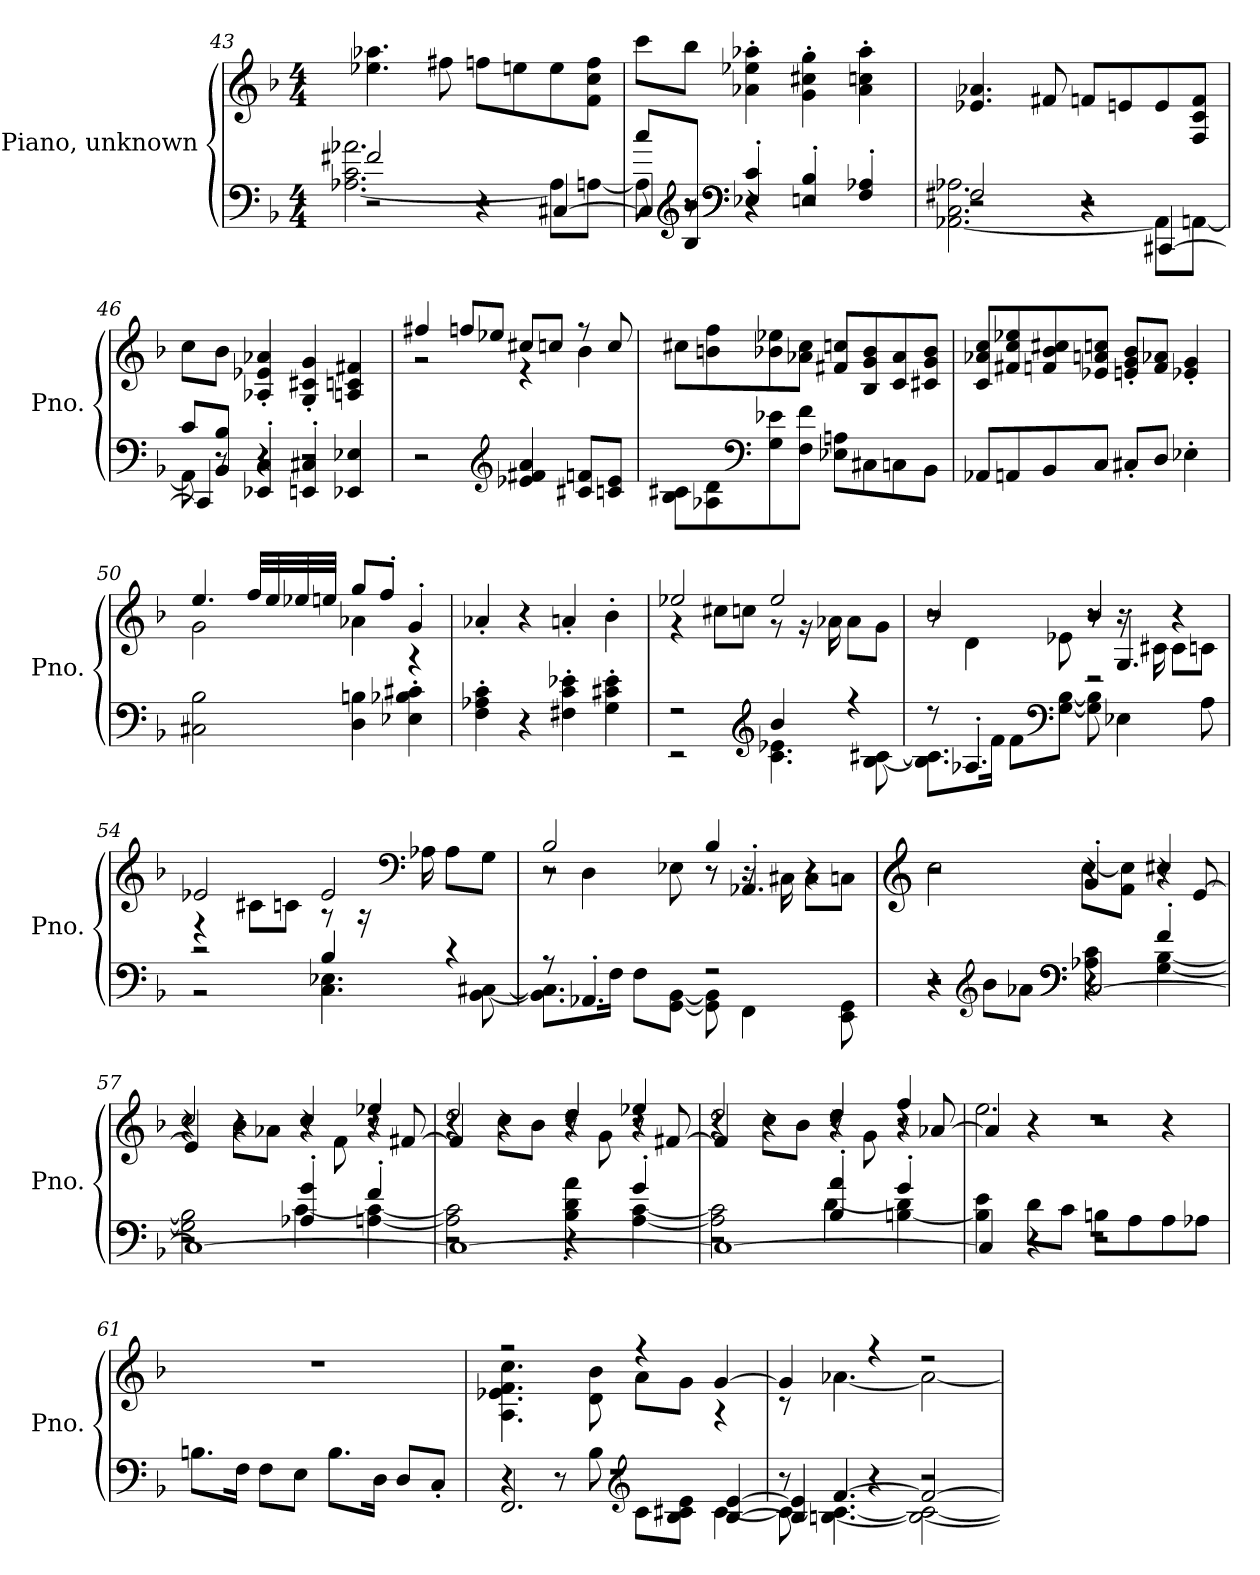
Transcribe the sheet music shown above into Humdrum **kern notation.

**kern	**kern
*part1	*part1
*staff2	*staff1
*I"Piano, unknown	*
*I'Pno.	*
!!LO:LB:g=z
*clefF4	*clefG2
*k[b-]	*k[b-]
*M4/4	*M4/4
=43	=43
*^	*
*	*^	*
2f#X/	[2.A-X\ 2.c\ 2.a-X\	2r	4.ee-X\ 4.aa-X\
.	.	.	8ff#X\
2r	.	4r	8ffn\L
.	.	.	8een\
.	8A-\L]	[4C#X/	8ee\
.	[8An\J	.	8f\ 8cc\ 8ff\J
=44	=44	=44	=44
8cc/L	8A\]	4C#/]	8ccc\L
*clefG2	*	*	*
8B-/ 8b-/J	8r	.	8bb-\J
*clefF4	*	*	*
4E-X/' 4c/'	4r	4r	4a-X\' 4ee-X\' 4aa-X\'
4En/' 4B-/'	2r	2r	4g\' 4cc#X\' 4gg\'
4F/' 4A-X/'	.	.	4a-\' 4ccn\' 4aa-\'
=45	=45	=45	=45
2F#X/	[2.AA-X\ 2.C\ 2.A-X\	2r	4.e-X/ 4.a-X/
.	.	.	8f#X/
2r	.	4r	8fn/L
.	.	.	8en/
.	8AA-\L]	[4CC#X/	8e/
.	[8AAn\J	.	8F/ 8c/ 8f/J
!!LO:LB:g=z
=46	=46	=46	=46
8c/L	8AA\]	4CC#/]	8cc\L
8BB-/ 8B-/J	8r	.	8b-\J
4EE-X/' 4C/'	4r	4r	4A-X/' 4e-X/' 4a-X/'
4EEn/' 4C#X/'	2r	2r	4G/' 4c#X/' 4g/'
4EE-X/ 4E-X/	.	.	4An/ 4cn/ 4f#X/
*v	*v	*v	*
=47	=47
*	*^
2r	4ff#X/	2r
.	8ffn/L	.
.	8ee-X/J	.
*clefG2	*	*
4e-X/ 4f#X/ 4a/	8cc#X/L	4r
.	8ccn/J	.
8c#X/ 8fn/L	8r	4b-\
8cn/ 8e-/J	8cc/	.
*	*v	*v
=48	=48
8B-\ 8c#X\L	8cc#X\L
8A-X\ 8d\	8bn\ 8ff\
*clefF4	*
8G\ 8e-X\	8b-X\ 8ee-X\
8F\ 8f\J	8a-X\ 8cc#\J
8E-X\ 8An\L	8f#X/ 8ccn/L
8C#X\	8B-/ 8g/ 8b-/
8Cn\	8c/ 8a-/
8BB-\J	8c#X/ 8g/ 8b-/J
!!LO:LB:g=z
=49	=49
8AA-X/L	8c/ 8a-X/ 8cc/L
8AAn/	8f#X/ 8cc/ 8ee-X/
8BB-/	8fn/ 8b-/ 8cc#X/
8C/J	8e-X/ 8an/ 8ccn/J
8C#X'/L	8en/' 8g/' 8b-/'L
8D/J	8f/ 8a-X/J
4E-X'\	4e-X/' 4g/'
=50	=50
*	*^
2C#X\ 2B-\	4.ee/	2g\
.	32ff/LLL	.
.	32ee/	.
.	32ee-X/	.
.	32een/JJJ	.
4D\ 4Bn\	8gg/L	4a-X\
.	8ff'/J	.
4E-X\' 4B-X\' 4c#X\'	4g'/	4r
*	*v	*v
=51	=51
4F\' 4A-X\' 4c\'	4a-X'/
4r	4r
4F#X\' 4c\' 4e-X\'	4an'/
4G\' 4c#X\' 4e-\'	4b-'\
!!LO:LB:g=z
=52	=52
*^	*^
2r	2r	2ee-X/	4r
.	.	.	8cc#X\L
.	.	.	8ccn\J
*clefG2	*	*	*
4b-/	4.c\ 4.e-X\	2ee-/	8r
.	.	.	16r
.	.	.	16a-X\
4r	.	.	8a-\L
.	[8B-\ [8c#X\	.	8g\J
=53	=53	=53	=53
*	*	*	*^
8r	8.B-\] 8.c#\]L	2b-/	8r	2r
4.A-X'/	.	.	4d\	.
.	16f\Jk	.	.	.
.	8f\L	.	.	.
*clefF4	*	*	*	*
.	[8G\ [8B-\J	.	8e-X\	.
2r	8G\] 8B-\]	4b-/	8r	8r
.	4E-X\	.	16r	4.G'/
.	.	.	16c#X\	.
.	.	4r	8c#\L	.
.	8A-\	.	8cn\J	.
*	*	*	*v	*v
!!LO:PB:g=z
=54	=54	=54	=54
2r	2r	2e-X/	4r
.	.	.	8c#X\L
.	.	.	8cn\J
4B-/	4.C\ 4.E-X\	2e-/	8r
.	.	.	16r
*	*	*clefF4	*
.	.	.	16A-X\
4r	.	.	8A-\L
.	[8BB-\ [8C#X\	.	8G\J
=55	=55	=55	=55
*	*	*	*^
8r	8.BB-\] 8.C#\]L	2B-/	8r	2r
4.AA-X'/	.	.	4D\	.
.	16F\Jk	.	.	.
.	8F\L	.	.	.
.	[8GG\ [8BB-\J	.	8E-X\	.
2r	8GG\] 8BB-\]	4B-/	8r	8r
.	4FF\	.	16r	4.AA-X'/
.	.	.	16C#X\	.
.	.	4r	8C#\L	.
.	8EE\ 8GG\	.	8Cn\J	.
*v	*v	*	*	*
!!LO:LB:g=z	!!	!!
=56	=56	=56	=56
*	*clefG2	*	*
*^	*	*	*
*	*^	*	*	*
2r	4r	2r	2r	2cc\	2r
*clefG2	*	*	*	*	*
.	8b-\L	.	.	.	.
.	8a-X\J	.	.	.	.
*clefF4	*	*	*	*	*
4r	4A-X\ 4c\	[2C/	4g'/	[8cc\L	4r
.	.	.	.	8f\ 8cc\]J	.
4f'/	[4G\ [4B-\	.	4cc#X/	4r	8r
.	.	.	.	.	[8e/
=57	=57	=57	=57	=57	=57
2r	2G\] 2B-\]	1C_	2cc/	4r	4e/]
.	.	.	.	8b-\L	4r
.	.	.	.	8a-X\J	.
4A-X/' 4g/'	[4c\	.	4cc/	8r	4r
.	.	.	.	8f\	.
4f'/	[4An\ 4c\_	.	4ee-X/	4r	8r
.	.	.	.	.	[8f#X/
=58	=58	=58	=58	=58	=58
2r	2A\] 2c\]	1C_	2dd/	4r	4f#/]
.	.	.	.	8cc\L	4r
.	.	.	.	8b-\J	.
4r	4B-\' 4d\' 4a\'	.	4dd/	8r	4r
.	.	.	.	8g\	.
4g'/	[4A\ [4c\	.	4ee-X/	4r	8r
.	.	.	.	.	[8f#X/
=59	=59	=59	=59	=59	=59
2r	2A\] 2c\]	1C_	2dd/	4r	4f#/]
.	.	.	.	8cc\L	4r
.	.	.	.	8b-\J	.
4B-/' 4a/'	[4d\	.	4dd/	8r	4r
.	.	.	.	8g\	.
4g'/	[4Bn\ 4d\]	.	4ff/	4r	8r
.	.	.	.	.	[8a-X/
!!LO:LB:g=z	!!	!!
=60	=60	=60	=60	=60	=60
1r	4B\] 4e\	4C/]	1r	2.ee\	4a-/]
.	8d\L	4r	.	.	4r
.	8c\J	.	.	.	.
.	8Bn\L	2r	.	.	2r
.	8A\	.	.	.	.
.	8A\	.	.	4r	.
.	8A-X\J	.	.	.	.
*v	*v	*v	*	*	*
*	*v	*v	*v
=61	=61
8.Bn\L	1r
16F\Jk	.
8F\L	.
8E\J	.
8.B\L	.
16D\Jk	.
8D/L	.
8C'/J	.
=62	=62
*^	*^
*	*^	*	*
1r	4r	2.FF/	2r	4.A\ 4.e-X\ 4.f\ 4.cc\
.	8r	.	.	.
.	8B-\	.	.	8d\ 8b-\
*clefG2	*	*	*	*
.	8c\L	.	4r	8a\L
.	8B-\ 8c#X\ 8e\J	.	.	8g\J
.	[4c#\	[4B-/ [4e/	[4g/	4r
=63	=63	=63	=63	=63
8r	8c#\_	4B-/] 4e/]	4g/]	8r
[4.f/	[4.Bn\ 4.c#\_	.	.	[4.a-X\
.	.	4r	4r	.
2f/_	2B\_ 2c#\_	2r	2r	2a-\_
*v	*v	*v	*	*
*	*v	*v
=	=
*-	*-
